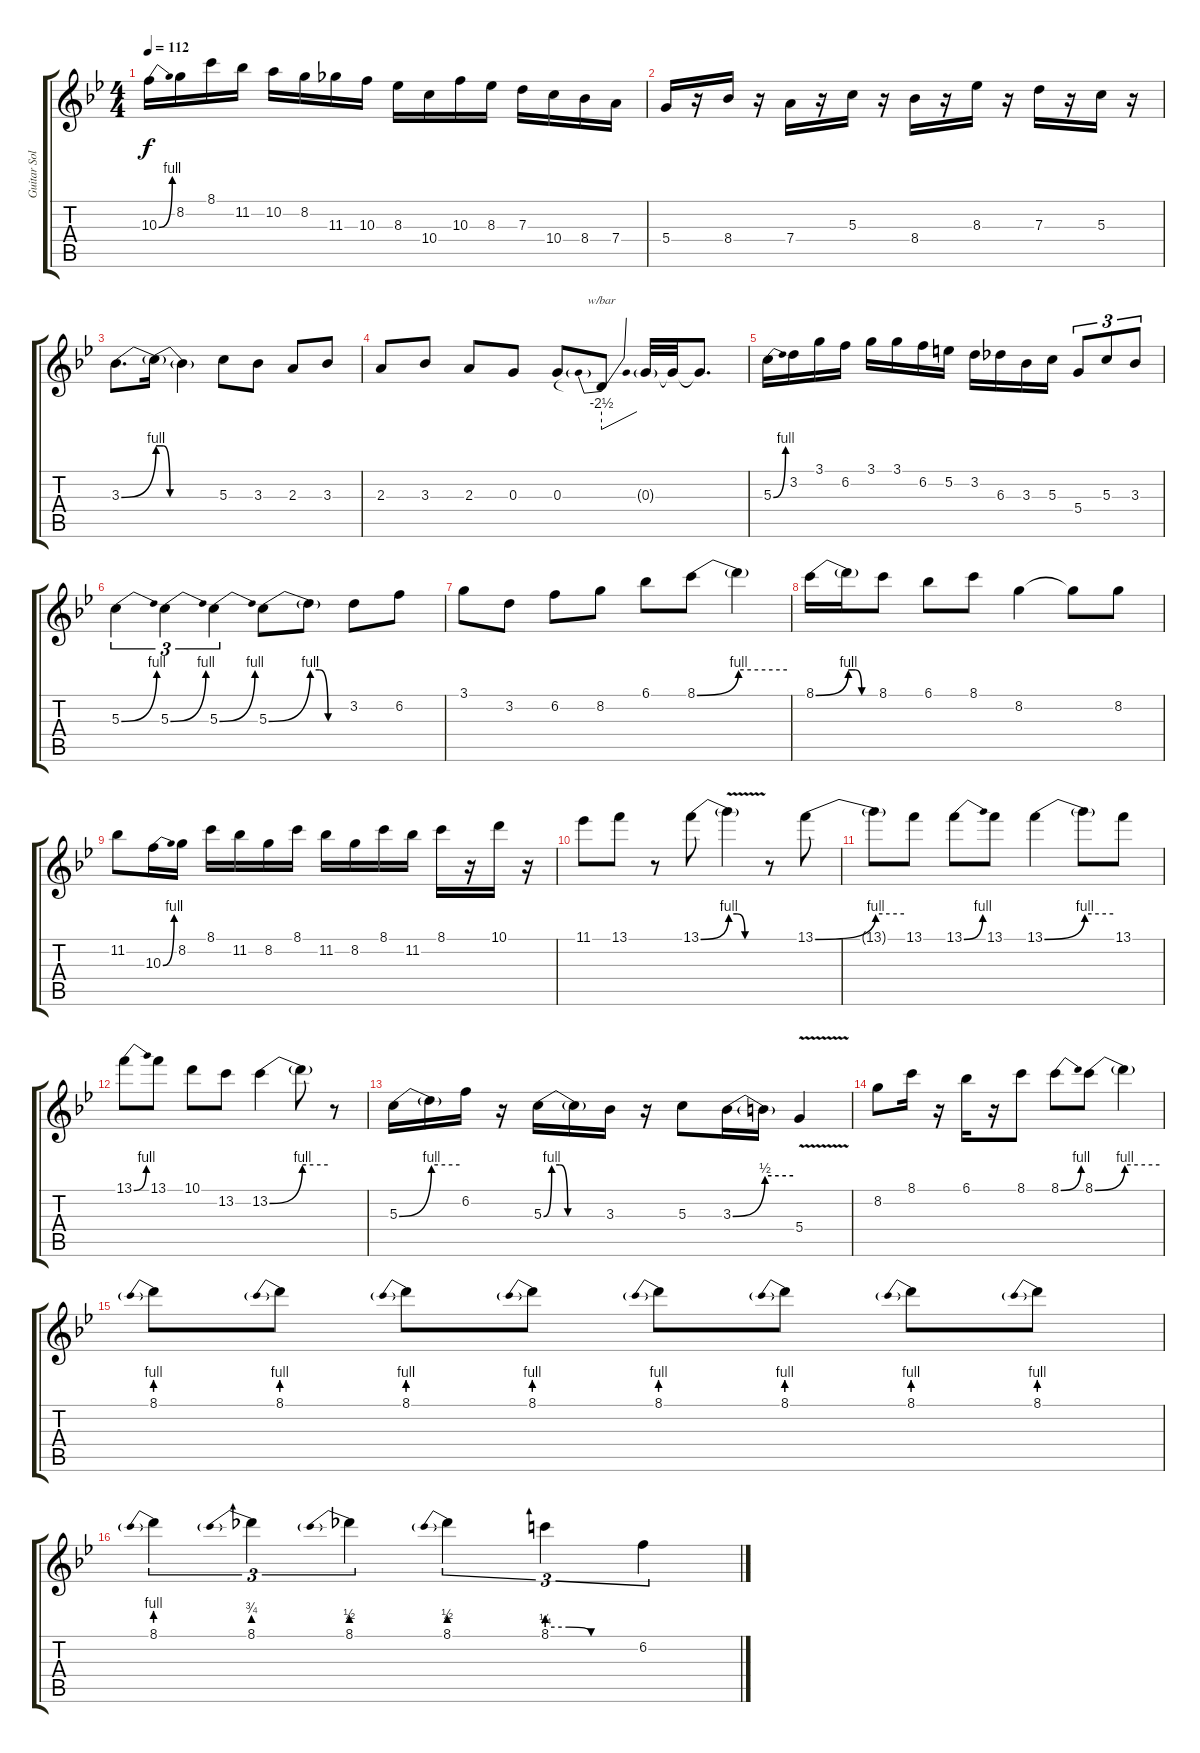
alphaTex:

\track ("Guitar Solo (Overdub)" "Guitar Sol") {instrument overdrivenguitar}
\staff {score tabs}
\tuning (E4 B3 G3 D3 A2 E2) {hide}
\ts (4 4)
\tempo 112
\clef g2
\ks bb
10.3{be (bend 0 0 60 4)}.16{dy f} 8.2.16 8.1.16 11.2.16 10.2.16 8.2.16 11.3.16 10.3.16 8.3.16 10.4.16 10.3.16 8.3.16 7.3.16 10.4.16 8.4.16 7.4.16 |
5.4.16 r.16 8.4.16 r.16 7.4.16 r.16 5.3.16 r.16 8.4.16 r.16 8.3.16 r.16 7.3.16 r.16 5.3.16 r.16 |
3.3{be (bend 0 0 60 4)}.8{d} 3.3{be (custom 0 4 15 4 30 0 60 0) t}.16 3.3{be (hold 0 0 60 0) t}.4 5.3.8 3.3.8 2.3.8 3.3.8 |
2.3.8 3.3.8 2.3.8 0.3.8 0.3.8 0.3{t}.8{tbe (predivedive default 0 -10 60 0)} 0.3{g}.32 0.3{t}.32 0.3{t}.8{d} |
5.3{be (bend 0 0 60 4)}.16 3.2.16 3.1.16 6.2.16 3.1.16 3.1.16 6.2.16 5.2.16 3.2.16 6.3.16 3.3.16 5.3.16 5.4.8{tu (3 2)} 5.3.8{tu (3 2)} 3.3.8{tu (3 2)} |
5.3{be (bend 0 0 60 4)}.4{tu (3 2)} 5.3{be (bend 0 0 60 4)}.4{tu (3 2)} 5.3{be (bend 0 0 60 4)}.4{tu (3 2)} 5.3{be (bend 0 0 60 4)}.8 5.3{be (custom 0 4 15 4 30 0 60 0) t}.8 3.2.8 6.2.8 |
3.1.8 3.2.8 6.2.8 8.2.8 6.1.8 8.1{be (bend 0 0 60 4)}.8 8.1{be (hold 0 4 60 4) t}.4 |
8.1{be (bend 0 0 60 4)}.16 8.1{be (custom 0 4 15 4 30 0 60 0) t}.16 8.1.8 6.1.8 8.1.8 8.2.4 8.2{t}.8 8.2.8 |
11.2.8 10.3{be (bend 0 0 60 4)}.16 8.2.16 8.1.16 11.2.16 8.2.16 8.1.16 11.2.16 8.2.16 8.1.16 11.2.16 8.1.16 r.16 10.1.16 r.16 |
11.1.8 13.1.8 r.8 13.1{be (bend 0 0 60 4)}.8 13.1{be (custom 0 4 15 4 30 0 60 0) v t}.4 r.8 13.1{be (bend 0 0 60 4)}.8 |
13.1{be (hold 0 4 60 4) t}.8 13.1.8 13.1{be (bend 0 0 60 4)}.8 13.1.8 13.1{be (bend 0 0 60 4)}.4 13.1{be (hold 0 4 60 4) t}.8 13.1.8 |
13.1{be (bend 0 0 60 4)}.8 13.1.8 10.1.8 13.2.8 13.2{be (bend 0 0 60 4)}.4 13.2{be (hold 0 4 60 4) t}.8 r.8 |
5.3{be (bend 0 0 60 4)}.16 5.3{be (hold 0 4 60 4) t}.16 6.2.16 r.16 5.3{be (custom 0 0 15 4 30 4 45 0 60 0)}.16 5.3{be (hold 0 0 60 0) t}.16 3.3.16 r.16 5.3.8 3.3{be (bend 0 0 60 2)}.16 3.3{be (hold 0 2 60 2) t}.16 5.4{v}.4 |
8.2.8 8.1.16 r.16 6.1.16 r.16 8.1.8 8.1{be (bend 0 0 60 4)}.8 8.1{be (bend 0 0 60 4)}.8 8.1{be (hold 0 4 60 4) t}.4 |
8.1{be (prebend 0 4 60 4)}.8 8.1{be (prebend 0 4 60 4)}.8 8.1{be (prebend 0 4 60 4)}.8 8.1{be (prebend 0 4 60 4)}.8 8.1{be (prebend 0 4 60 4)}.8 8.1{be (prebend 0 4 60 4)}.8 8.1{be (prebend 0 4 60 4)}.8 8.1{be (prebend 0 4 60 4)}.8 |
8.1{be (prebend 0 4 60 4)}.4{tu (3 2)} 8.1{be (prebend 0 3 60 3)}.4{tu (3 2)} 8.1{be (prebend 0 2 60 2)}.4{tu (3 2)} 8.1{be (prebend 0 2 60 2)}.4{tu (3 2)} 8.1{be (custom 0 1 15 1 30 0 60 0)}.4{tu (3 2)} 6.2{be (hold 0 0 60 0)}.4{tu (3 2)}
